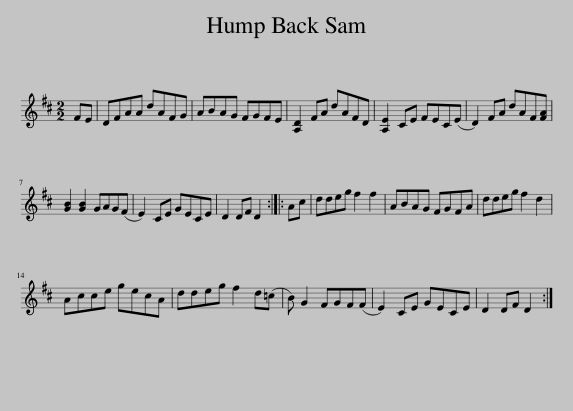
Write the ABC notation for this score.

X:1
L:1/8
M:2/2
I:linebreak $
K:D
V:1 treble
V:1
 FE | DFAA dAFG | ABAG FGFE | [A,D]2 FA dAFD | [A,E]2 CE FEC(E | %5
 D2) FA dAF[FA] |$ [GB]2 [GB]2 GAG(F | E2) CE GECE | D2 DF D2 :: Ac | %10
 ddeg f2 f2 | ABAG FGFA | ddeg f2 d2 |$ Acce gecA | ddeg f2 d(=c | %15
 B) G2 FGF(F | E2) CE GECE | D2 DF D2 :| %18
